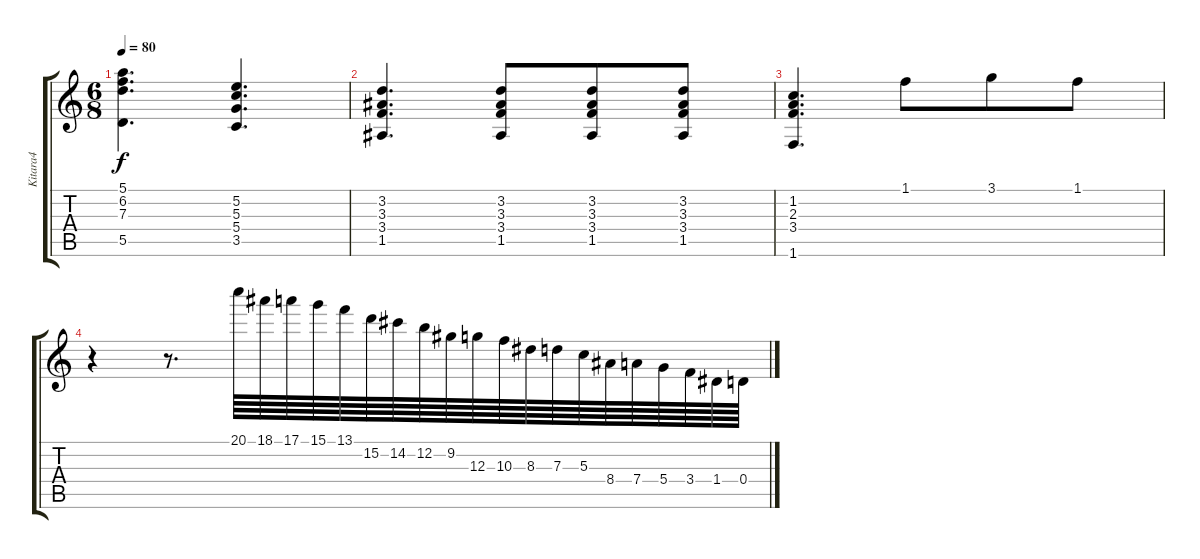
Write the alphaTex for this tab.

\track ("Kitara4" "Kitara4") {instrument acousticguitarsteel}
\staff {score tabs}
\tuning (E4 B3 G3 D3 A2 E2) {hide}
\ts (6 8)
\tempo 80
\clef g2
\ks c
(5.1 6.2 7.3 5.5).4{d dy f} (5.2 5.3 5.4 3.5).4{d} |
(3.2 3.3 3.4 1.5).4{d} (3.2 3.3 3.4 1.5).8 (3.2 3.3 3.4 1.5).8 (3.2 3.3 3.4 1.5).8 |
(1.2 2.3 3.4 1.6).4{d} 1.1.8 3.1.8 1.1.8 |
r.4 r.8{d} 20.1.64 18.1.64 17.1.64 15.1.64 13.1.64 15.2.64 14.2.64 12.2.64 9.2.64 12.3.64 10.3.64 8.3.64 7.3.64 5.3.64 8.4.64 7.4.64 5.4.64 3.4.64 1.4.64 0.4.64
